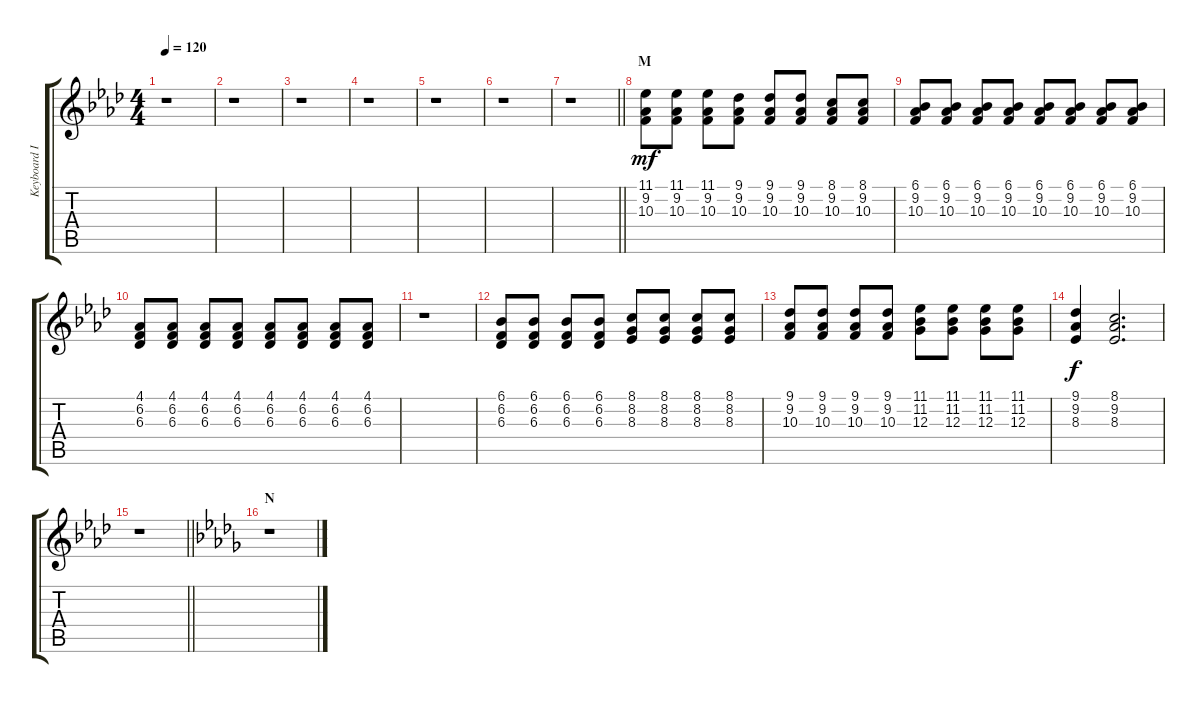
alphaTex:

\track ("Keyboard III" "Keyboard I") {instrument acousticgrandpiano}
\staff {score tabs}
\tuning (E4 B3 G3 D3 A2 E2) {hide}
\ts (4 4)
\tempo 120
\clef g2
\ks ab
r.1{dy f} |
r.1 |
r.1 |
r.1 |
r.1 |
r.1 |
\barLineRight lightlight
r.1 |
\section ("" "M")
(11.1 9.2 10.3).8{dy mf} (11.1 9.2 10.3).8 (11.1 9.2 10.3).8 (9.1 9.2 10.3).8 (9.1 9.2 10.3).8 (9.1 9.2 10.3).8 (8.1 9.2 10.3).8 (8.1 9.2 10.3).8 |
(6.1 9.2 10.3).8 (6.1 9.2 10.3).8 (6.1 9.2 10.3).8 (6.1 9.2 10.3).8 (6.1 9.2 10.3).8 (6.1 9.2 10.3).8 (6.1 9.2 10.3).8 (6.1 9.2 10.3).8 |
(4.1 6.2 6.3).8 (4.1 6.2 6.3).8 (4.1 6.2 6.3).8 (4.1 6.2 6.3).8 (4.1 6.2 6.3).8 (4.1 6.2 6.3).8 (4.1 6.2 6.3).8 (4.1 6.2 6.3).8 |
r.1 |
(6.1 6.2 6.3).8 (6.1 6.2 6.3).8 (6.1 6.2 6.3).8 (6.1 6.2 6.3).8 (8.1 8.2 8.3).8 (8.1 8.2 8.3).8 (8.1 8.2 8.3).8 (8.1 8.2 8.3).8 |
(9.1 9.2 10.3).8 (9.1 9.2 10.3).8 (9.1 9.2 10.3).8 (9.1 9.2 10.3).8 (11.1 11.2 12.3).8 (11.1 11.2 12.3).8 (11.1 11.2 12.3).8 (11.1 11.2 12.3).8 |
(9.1 9.2 8.3).4{dy f} (8.1 9.2 8.3).2{d} |
\barLineRight lightlight
r.1 |
\section ("" "N")
\ks db
r.1
